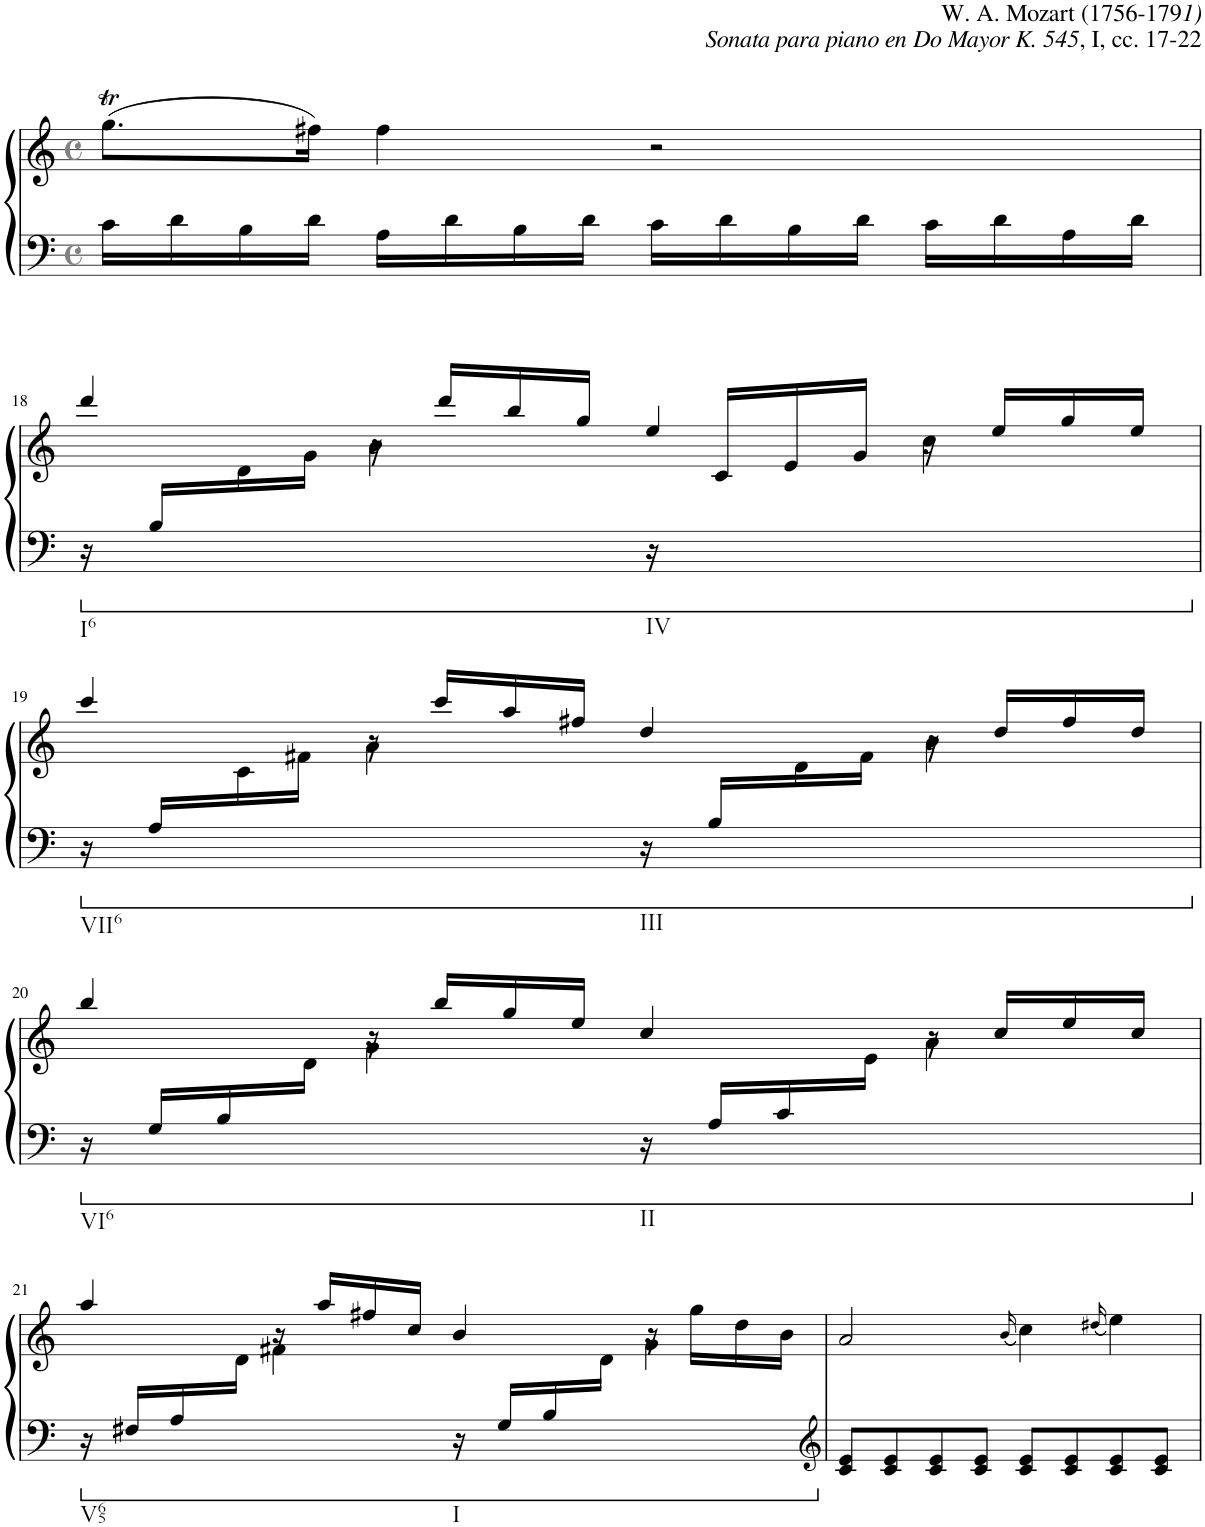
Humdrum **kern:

**kern	**kern
*part1	*part1
*staff2	*staff1
*I"Piano	*
*I'Pno.	*
*clefF4	*clefG2
*k[]	*k[]
*M4/4	*M4/4
*met(c)	*met(c)
=17	=17
16c\LL	(8.ggT\L
16d\	.
16B\	.
16d\JJ	16ff#X\Jk)
16A\LL	4ff#\
16d\	.
16B\	.
16d\JJ	.
16c\LL	2r
16d\	.
16B\	.
16d\JJ	.
16c\LL	.
16d\	.
16A\	.
16d\JJ	.
!!LO:LB:g=z
=18	=18
*ped	*
*	*^
!LO:TX:b:t=I6	!	!
16r	4ddd/	8ryy
16B/LL	.	.
4.ryy	.	16d\
.	.	16g\JJ
.	16r	4b\
.	16ddd/LL	.
.	16bb/	.
.	16gg/JJ	.
!LO:TX:b:t=IV	!	!
16r	4ee/	16ryy
4..ryy	.	16c/LL
.	.	16e/
.	.	16g/JJ
.	16r	4cc\
.	16ee/LL	.
.	16gg/	.
.	16ee/JJ	.
!!LO:LB:g=z	!!
=19	=19	=19
*ped	*	*
*	*Xped	*
!LO:TX:b:t=VII6	!	!
16r	4ccc/	8ryy
16A/LL	.	.
4.ryy	.	16c\
.	.	16f#X\JJ
.	16r	4a\
.	16ccc/LL	.
.	16aa/	.
.	16ff#X/JJ	.
!LO:TX:b:t=III	!	!
16r	4dd/	8ryy
16B/LL	.	.
4.ryy	.	16d\
.	.	16f#\JJ
.	16r	4b\
.	16dd/LL	.
.	16ff#/	.
.	16dd/JJ	.
!!LO:LB:g=z	!!
=20	=20	=20
*ped	*	*
*	*Xped	*
!LO:TX:b:t=VI6	!	!
16r	4bb/	8.ryy
16G/LL	.	.
16B/	.	.
16ryy	.	16d\JJ
.	16r	4g\
.	16bb/LL	.
.	16gg/	.
.	16ee/JJ	.
!LO:TX:b:t=II	!	!
16r	4cc/	8.ryy
16A/LL	.	.
16c/	.	.
4ryy	.	16e\JJ
.	16r	4a\
.	16cc/LL	.
.	16ee/	.
16ryy	16cc/JJ	.
!!LO:LB:g=z	!!
=21	=21	=21
*ped	*	*
*	*Xped	*
!LO:TX:b:t=V65	!	!
16r	4aa/	8.ryy
16F#X/LL	.	.
16A/	.	.
16ryy	.	16d\JJ
.	16r	4f#X\
.	16aa/LL	.
.	16ff#X/	.
.	16cc/JJ	.
!LO:TX:b:t=I	!	!
16r	4b/	8.ryy
16G/LL	.	.
16B/	.	.
4ryy	.	16d\JJ
.	16r	4g\
.	16gg\LL	.
.	16dd\	.
16ryy	16b\JJ	.
*	*v	*v
=22	=22
*clefG2	*
*	*Xped
8c/ 8e/L	2a/
8c/ 8e/	.
8c/ 8e/	.
8c/ 8e/J	.
.	(16qb/
8c/ 8e/L	4cc\)
8c/ 8e/	.
.	(16qdd#X/
8c/ 8e/	4ee\)
8c/ 8e/J	.
=	=
*-	*-
